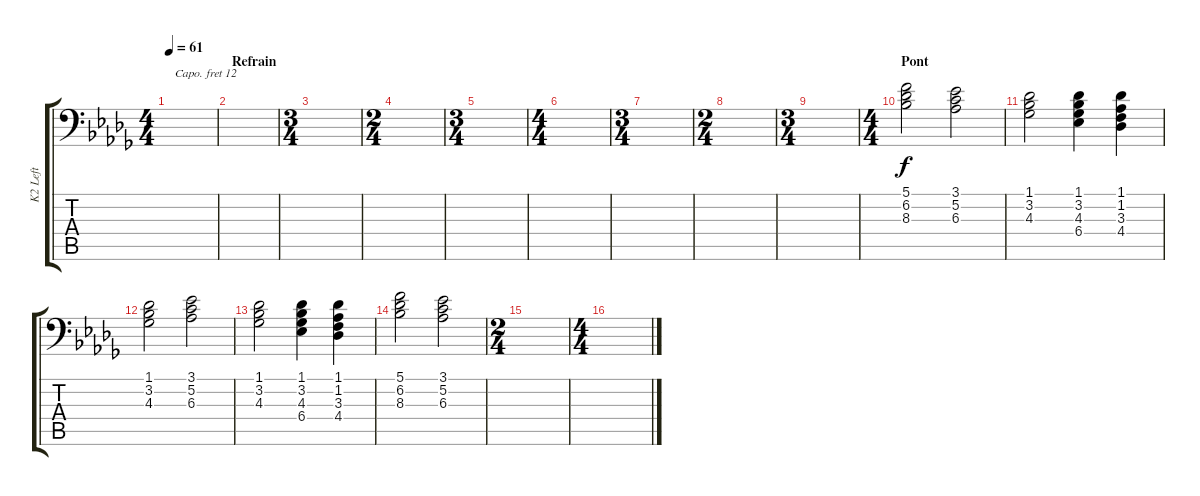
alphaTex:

\track ("K2 Left" "K2 Left") {instrument drawbarorgan}
\staff {score tabs}
\capo 12
\tuning (C3 G2 D2 A1 E1 B0) {hide}
\ts (4 4)
\tempo 61
\clef f4
\ks db
|
\section ("" "Refrain")
|
\ts (3 4)
|
\ts (2 4)
|
\ts (3 4)
|
\ts (4 4)
|
\ts (3 4)
|
\ts (2 4)
|
\ts (3 4)
|
\ts (4 4)
\section ("" "Pont")
(5.1 6.2 8.3).2 (3.1 5.2 6.3).2 |
(1.1 3.2 4.3).2 (1.1 3.2 4.3 6.4).4 (1.1 1.2 3.3 4.4).4 |
(1.1 3.2 4.3).2 (3.1 5.2 6.3).2 |
(1.1 3.2 4.3).2 (1.1 3.2 4.3 6.4).4 (1.1 1.2 3.3 4.4).4 |
(5.1 6.2 8.3).2 (3.1 5.2 6.3).2 |
\ts (2 4)
|
\ts (4 4)
